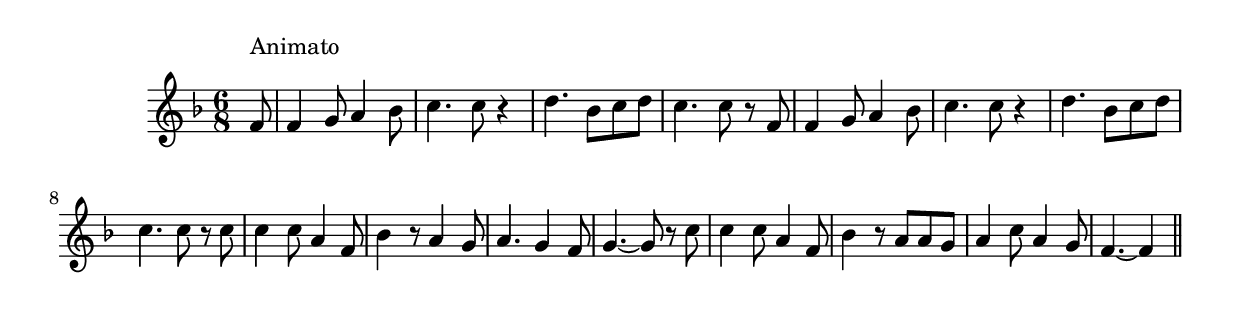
\version "2.14.0"
%{\header {
  title = "Au Jardin de Mon Pe-`re (France)"
  composer = "anonymous"
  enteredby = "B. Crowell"
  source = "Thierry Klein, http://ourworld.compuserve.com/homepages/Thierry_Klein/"
}%}
\score{{\key f \major
\time 6/8
%{\tempo 8=150
%}\relative f' {
  \partial 8
  f8^\markup{\column { "Animato" " " }} | f4 g8 a4 bes8 | c4. c8 r4 | d4. bes8 c d | 
  c4. c8 r f, | f4 g8 a4 bes8 | c4. c8 r4 |
  d4. bes8 c d | c4. c8 r c | c4 c8 a4 f8 |
  bes4 r8 a4 g8 | a4. g4 f8 | g4.~ g8 r c8 | c4 c8 a4 f8 |
  bes4 r8 a8 a g | a4 c8 a4 g8 | f4.~ f4
  \bar "||"
}

}}